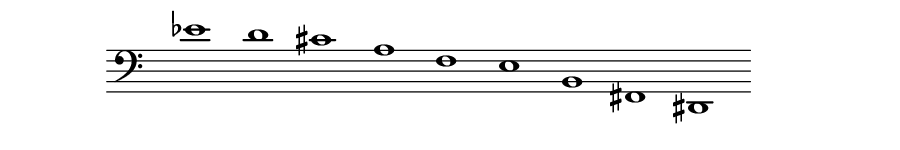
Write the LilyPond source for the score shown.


#(set! paper-alist (cons '("papersize" . (cons (* 6 in) (* 1 in))) paper-alist))
\paper {
  #(set-paper-size "papersize")
}
\header {
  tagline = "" 
} 
cello = \new Voice \relative c' {
\override Score.BarLine.stencil= ##f
  \clef bass
  ees1 d cis a f e b fis dis
}


\score {
	\new Staff \cello
	\layout { 
     \context { 
       \Staff 
       	\override TimeSignature #'stencil = #point-stencil
       	} 
 	  }
}
\version "2.19.56"

